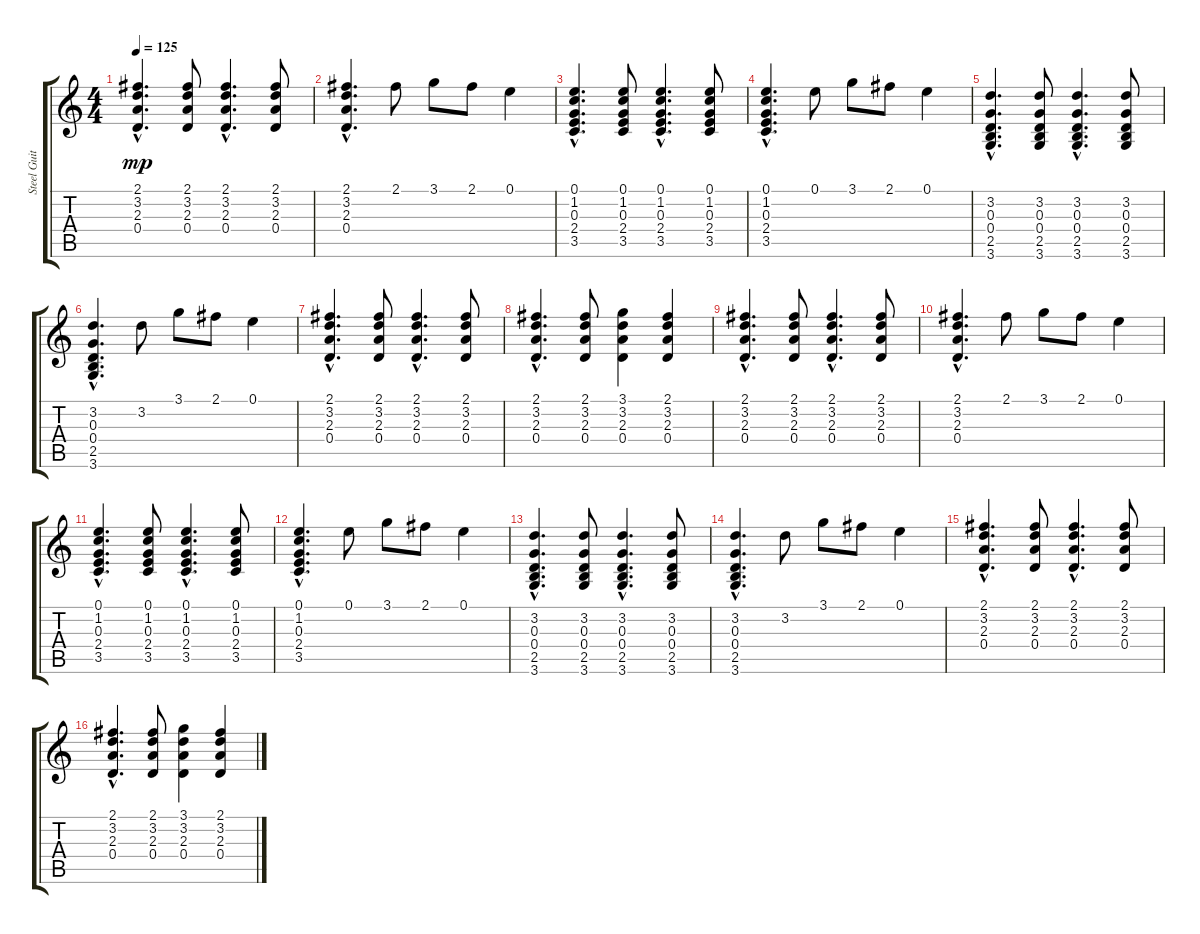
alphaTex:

\track ("Steel Guitar" "Steel Guit") {instrument acousticguitarsteel}
\staff {score tabs}
\tuning (E4 B3 G3 D3 A2 E2) {hide}
\ts (4 4)
\tempo 125
\clef g2
\ks c
(2.1{hac} 3.2{hac} 2.3{hac} 0.4{hac}).4{d dy mp} (2.1 3.2 2.3 0.4).8 (2.1{hac} 3.2{hac} 2.3{hac} 0.4{hac}).4{d} (2.1 3.2 2.3 0.4).8 |
(2.1{hac} 3.2{hac} 2.3{hac} 0.4{hac}).4{d} 2.1.8 3.1.8 2.1.8 0.1.4 |
(0.1{hac} 1.2{hac} 0.3{hac} 2.4{hac} 3.5{hac}).4{d} (0.1 1.2 0.3 2.4 3.5).8 (0.1{hac} 1.2{hac} 0.3{hac} 2.4{hac} 3.5{hac}).4{d} (0.1 1.2 0.3 2.4 3.5).8 |
(0.1{hac} 1.2{hac} 0.3{hac} 2.4{hac} 3.5{hac}).4{d} 0.1.8 3.1.8 2.1.8 0.1.4 |
(3.2{hac} 0.3{hac} 0.4{hac} 2.5{hac} 3.6{hac}).4{d} (3.2 0.3 0.4 2.5 3.6).8 (3.2{hac} 0.3{hac} 0.4{hac} 2.5{hac} 3.6{hac}).4{d} (3.2 0.3 0.4 2.5 3.6).8 |
(3.2{hac} 0.3{hac} 0.4{hac} 2.5{hac} 3.6{hac}).4{d} 3.2.8 3.1.8 2.1.8 0.1.4 |
(2.1{hac} 3.2{hac} 2.3{hac} 0.4{hac}).4{d} (2.1 3.2 2.3 0.4).8 (2.1{hac} 3.2{hac} 2.3{hac} 0.4{hac}).4{d} (2.1 3.2 2.3 0.4).8 |
(2.1{hac} 3.2{hac} 2.3{hac} 0.4{hac}).4{d} (2.1 3.2 2.3 0.4).8 (3.1 3.2 2.3 0.4).4 (2.1 3.2 2.3 0.4).4 |
(2.1{hac} 3.2{hac} 2.3{hac} 0.4{hac}).4{d} (2.1 3.2 2.3 0.4).8 (2.1{hac} 3.2{hac} 2.3{hac} 0.4{hac}).4{d} (2.1 3.2 2.3 0.4).8 |
(2.1{hac} 3.2{hac} 2.3{hac} 0.4{hac}).4{d} 2.1.8 3.1.8 2.1.8 0.1.4 |
(0.1{hac} 1.2{hac} 0.3{hac} 2.4{hac} 3.5{hac}).4{d} (0.1 1.2 0.3 2.4 3.5).8 (0.1{hac} 1.2{hac} 0.3{hac} 2.4{hac} 3.5{hac}).4{d} (0.1 1.2 0.3 2.4 3.5).8 |
(0.1{hac} 1.2{hac} 0.3{hac} 2.4{hac} 3.5{hac}).4{d} 0.1.8 3.1.8 2.1.8 0.1.4 |
(3.2{hac} 0.3{hac} 0.4{hac} 2.5{hac} 3.6{hac}).4{d} (3.2 0.3 0.4 2.5 3.6).8 (3.2{hac} 0.3{hac} 0.4{hac} 2.5{hac} 3.6{hac}).4{d} (3.2 0.3 0.4 2.5 3.6).8 |
(3.2{hac} 0.3{hac} 0.4{hac} 2.5{hac} 3.6{hac}).4{d} 3.2.8 3.1.8 2.1.8 0.1.4 |
(2.1{hac} 3.2{hac} 2.3{hac} 0.4{hac}).4{d} (2.1 3.2 2.3 0.4).8 (2.1{hac} 3.2{hac} 2.3{hac} 0.4{hac}).4{d} (2.1 3.2 2.3 0.4).8 |
(2.1{hac} 3.2{hac} 2.3{hac} 0.4{hac}).4{d} (2.1 3.2 2.3 0.4).8 (3.1 3.2 2.3 0.4).4 (2.1 3.2 2.3 0.4).4
